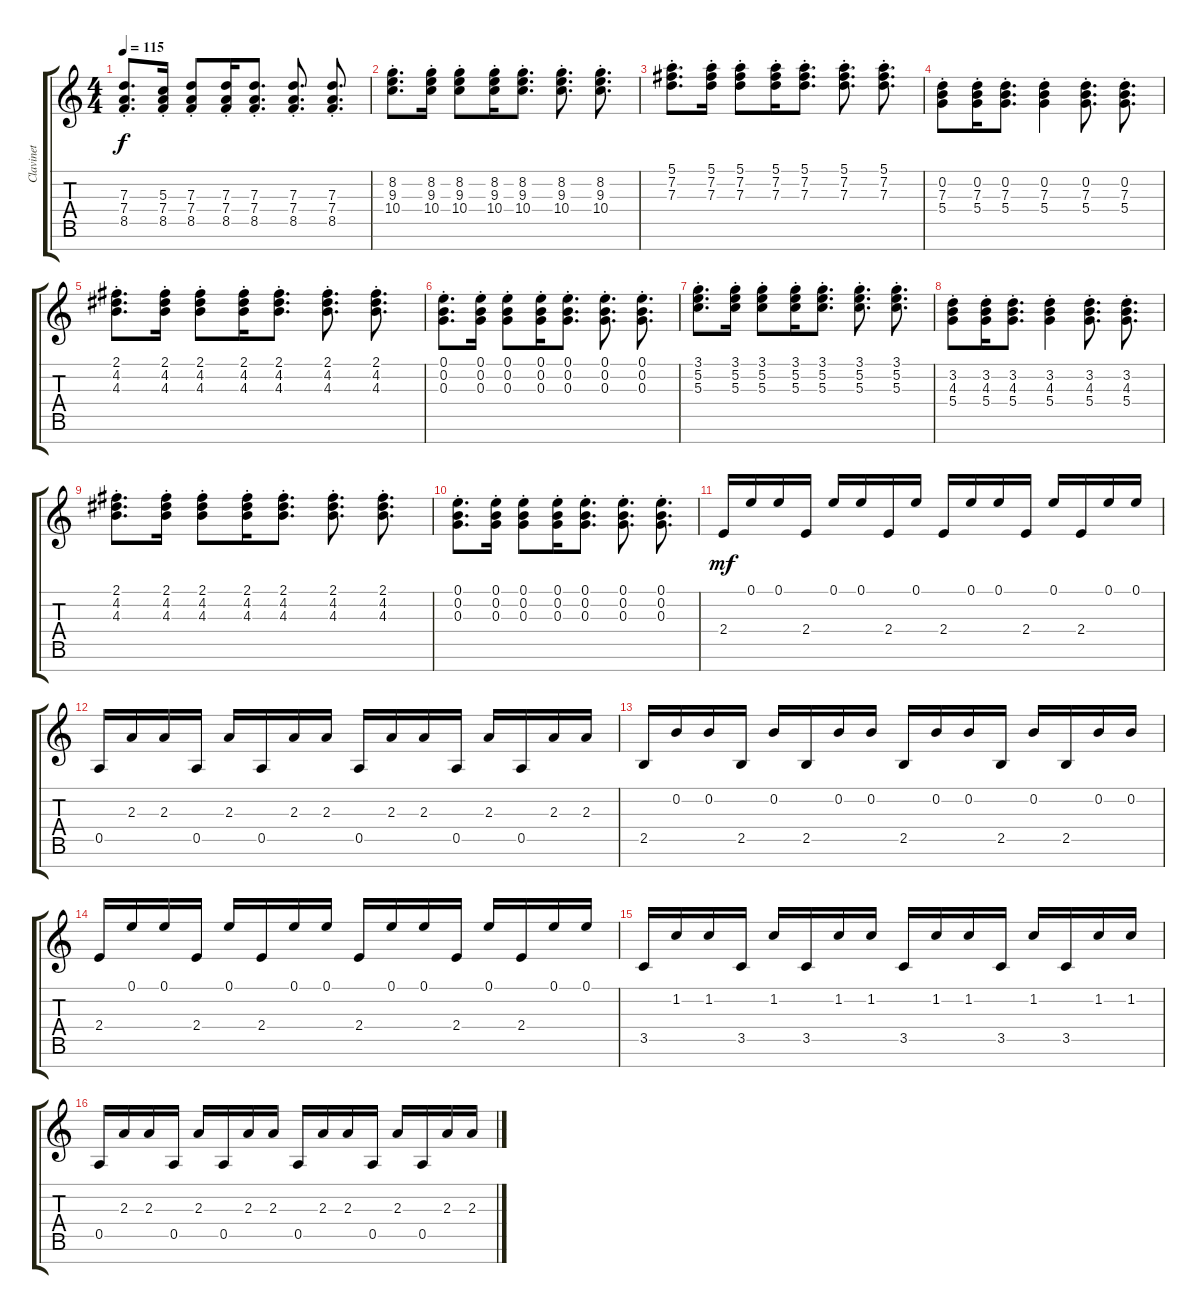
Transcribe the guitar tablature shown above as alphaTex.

\track ("Clavinet" "Clavinet") {instrument electricguitarclean}
\staff {score tabs}
\tuning (E4 B3 G3 D3 A2 E2 B1) {hide}
\ts (4 4)
\tempo 115
\clef g2
\ks c
(7.3{st} 7.4{st} 8.5{st}).8{d dy f} (5.3{st} 7.4{st} 8.5{st}).16 (7.3{st} 7.4{st} 8.5{st}).8 (7.3{st} 7.4{st} 8.5{st}).16 (7.3{st} 7.4{st} 8.5{st}).8{d} (7.3{st} 7.4{st} 8.5{st}).8{d} (7.3{st} 7.4{st} 8.5{st}).8{d} |
(8.2{st} 9.3{st} 10.4{st}).8{d} (8.2{st} 9.3{st} 10.4{st}).16 (8.2{st} 9.3{st} 10.4{st}).8 (8.2{st} 9.3{st} 10.4{st}).16 (8.2{st} 9.3{st} 10.4{st}).8{d} (8.2{st} 9.3{st} 10.4{st}).8{d} (8.2{st} 9.3{st} 10.4{st}).8{d} |
(5.1{st} 7.2{st} 7.3{st}).8{d} (5.1{st} 7.2{st} 7.3{st}).16 (5.1{st} 7.2{st} 7.3{st}).8 (5.1{st} 7.2{st} 7.3{st}).16 (5.1{st} 7.2{st} 7.3{st}).8{d} (5.1{st} 7.2{st} 7.3{st}).8{d} (5.1{st} 7.2{st} 7.3{st}).8{d} |
(0.2{st} 7.3{st} 5.4{st}).8 (0.2{st} 7.3{st} 5.4{st}).16 (0.2{st} 7.3{st} 5.4{st}).8{d} (0.2{st} 7.3{st} 5.4{st}).4 (0.2{st} 7.3{st} 5.4{st}).8{d} (0.2{st} 7.3{st} 5.4{st}).8{d} |
(2.1{st} 4.2{st} 4.3{st}).8{d} (2.1{st} 4.2{st} 4.3{st}).16 (2.1{st} 4.2{st} 4.3{st}).8 (2.1{st} 4.2{st} 4.3{st}).16 (2.1{st} 4.2{st} 4.3{st}).8{d} (2.1{st} 4.2{st} 4.3{st}).8{d} (2.1{st} 4.2{st} 4.3{st}).8{d} |
(0.1{st} 0.2{st} 0.3{st}).8{d} (0.1{st} 0.2{st} 0.3{st}).16 (0.1{st} 0.2{st} 0.3{st}).8 (0.1{st} 0.2{st} 0.3{st}).16 (0.1{st} 0.2{st} 0.3{st}).8{d} (0.1{st} 0.2{st} 0.3{st}).8{d} (0.1{st} 0.2{st} 0.3{st}).8{d} |
(3.1{st} 5.2{st} 5.3{st}).8{d} (3.1{st} 5.2{st} 5.3{st}).16 (3.1{st} 5.2{st} 5.3{st}).8 (3.1{st} 5.2{st} 5.3{st}).16 (3.1{st} 5.2{st} 5.3{st}).8{d} (3.1{st} 5.2{st} 5.3{st}).8{d} (3.1{st} 5.2{st} 5.3{st}).8{d} |
(3.2{st} 4.3{st} 5.4{st}).8 (3.2{st} 4.3{st} 5.4{st}).16 (3.2{st} 4.3{st} 5.4{st}).8{d} (3.2{st} 4.3{st} 5.4{st}).4 (3.2{st} 4.3{st} 5.4{st}).8{d} (3.2{st} 4.3{st} 5.4{st}).8{d} |
(2.1{st} 4.2{st} 4.3{st}).8{d} (2.1{st} 4.2{st} 4.3{st}).16 (2.1{st} 4.2{st} 4.3{st}).8 (2.1{st} 4.2{st} 4.3{st}).16 (2.1{st} 4.2{st} 4.3{st}).8{d} (2.1{st} 4.2{st} 4.3{st}).8{d} (2.1{st} 4.2{st} 4.3{st}).8{d} |
(0.1{st} 0.2{st} 0.3{st}).8{d} (0.1{st} 0.2{st} 0.3{st}).16 (0.1{st} 0.2{st} 0.3{st}).8 (0.1{st} 0.2{st} 0.3{st}).16 (0.1{st} 0.2{st} 0.3{st}).8{d} (0.1{st} 0.2{st} 0.3{st}).8{d} (0.1{st} 0.2{st} 0.3{st}).8{d} |
2.4.16{dy mf} 0.1.16 0.1.16 2.4.16 0.1.16 0.1.16 2.4.16 0.1.16 2.4.16 0.1.16 0.1.16 2.4.16 0.1.16 2.4.16 0.1.16 0.1.16 |
0.5.16 2.3.16 2.3.16 0.5.16 2.3.16 0.5.16 2.3.16 2.3.16 0.5.16 2.3.16 2.3.16 0.5.16 2.3.16 0.5.16 2.3.16 2.3.16 |
2.5.16 0.2.16 0.2.16 2.5.16 0.2.16 2.5.16 0.2.16 0.2.16 2.5.16 0.2.16 0.2.16 2.5.16 0.2.16 2.5.16 0.2.16 0.2.16 |
2.4.16 0.1.16 0.1.16 2.4.16 0.1.16 2.4.16 0.1.16 0.1.16 2.4.16 0.1.16 0.1.16 2.4.16 0.1.16 2.4.16 0.1.16 0.1.16 |
3.5.16 1.2.16 1.2.16 3.5.16 1.2.16 3.5.16 1.2.16 1.2.16 3.5.16 1.2.16 1.2.16 3.5.16 1.2.16 3.5.16 1.2.16 1.2.16 |
0.5.16 2.3.16 2.3.16 0.5.16 2.3.16 0.5.16 2.3.16 2.3.16 0.5.16 2.3.16 2.3.16 0.5.16 2.3.16 0.5.16 2.3.16 2.3.16
